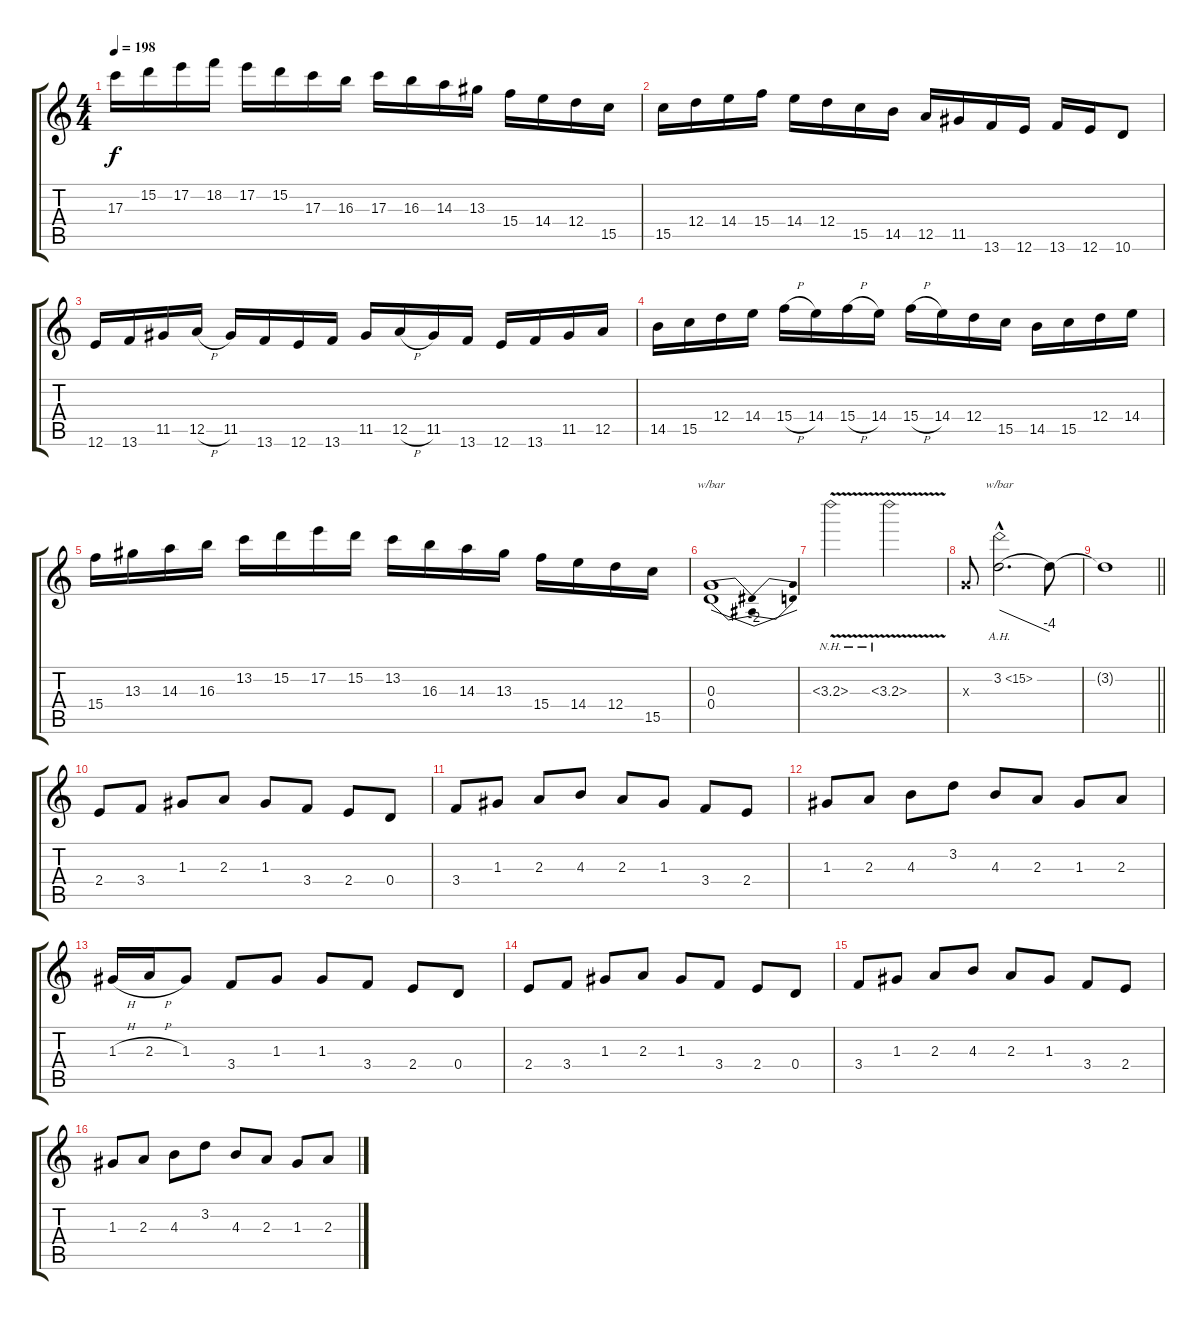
\track "" {instrument distortionguitar}
\staff {score tabs}
\tuning (E4 B3 G3 D3 A2 E2) {hide}
\ts (4 4)
\tempo 198
\clef g2
\ks c
17.3.16{dy f} 15.2.16 17.2.16 18.2.16 17.2.16 15.2.16 17.3.16 16.3.16 17.3.16 16.3.16 14.3.16 13.3.16 15.4.16 14.4.16 12.4.16 15.5.16 |
15.5.16 12.4.16 14.4.16 15.4.16 14.4.16 12.4.16 15.5.16 14.5.16 12.5.16 11.5.16 13.6.16 12.6.16 13.6.16 12.6.16 10.6.8 |
12.6.16 13.6.16 11.5.16 12.5{h}.16 11.5.16 13.6.16 12.6.16 13.6.16 11.5.16 12.5{h}.16 11.5.16 13.6.16 12.6.16 13.6.16 11.5.16 12.5.16 |
14.5.16 15.5.16 12.4.16 14.4.16 15.4{h}.16 14.4.16 15.4{h}.16 14.4.16 15.4{h}.16 14.4.16 12.4.16 15.5.16 14.5.16 15.5.16 12.4.16 14.4.16 |
15.4.16 13.3.16 14.3.16 16.3.16 13.2.16 15.2.16 17.2.16 15.2.16 13.2.16 16.3.16 14.3.16 13.3.16 15.4.16 14.4.16 12.4.16 15.5.16 |
(0.3 0.4).1{tbe (dip default 0 0 30 -8 60 0)} |
3.3{nh v}.2{instrument guitarharmonics} 3.3{nh v}.2 |
0.3{x}.8 3.2{ah 12 hac}.2{d tbe (dive default 0 0 60 -16)} 3.2{t}.8 |
\barLineRight lightlight
3.2{t}.1 |
2.4.8{instrument distortionguitar} 3.4.8 1.3.8 2.3.8 1.3.8 3.4.8 2.4.8 0.4.8 |
3.4.8 1.3.8 2.3.8 4.3.8 2.3.8 1.3.8 3.4.8 2.4.8 |
1.3.8 2.3.8 4.3.8 3.2.8 4.3.8 2.3.8 1.3.8 2.3.8 |
1.3{h}.16 2.3{h}.16 1.3.8 3.4.8 1.3.8 1.3.8 3.4.8 2.4.8 0.4.8 |
2.4.8 3.4.8 1.3.8 2.3.8 1.3.8 3.4.8 2.4.8 0.4.8 |
3.4.8 1.3.8 2.3.8 4.3.8 2.3.8 1.3.8 3.4.8 2.4.8 |
1.3.8 2.3.8 4.3.8 3.2.8 4.3.8 2.3.8 1.3.8 2.3.8
